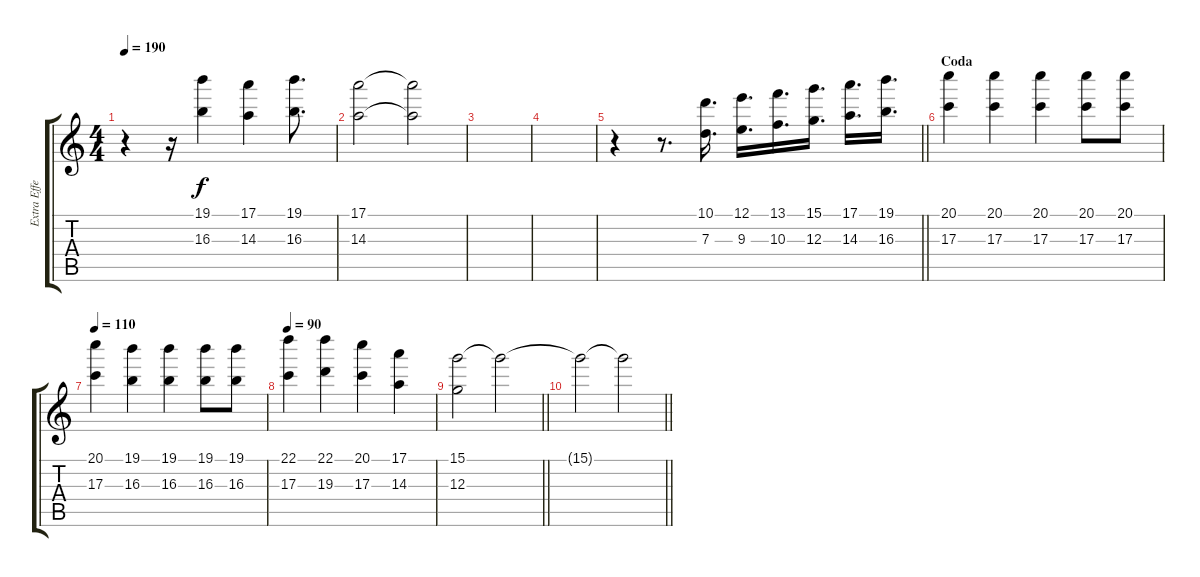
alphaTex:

\track ("Extra Effect" "Extra Effe") {instrument clavinet}
\staff {score tabs}
\tuning (E5 B4 G4 D4 A3 E3) {hide}
\ts (4 4)
\tempo 190
\clef g2
\ks c
r.4{dy f} r.16 (19.1 16.3).4 (17.1 14.3).4 (19.1 16.3).8{d} |
(17.1 14.3).2 (17.1{t} 14.3{t}).2 |
|
|
\barLineRight lightlight
r.4 r.8{d} (10.1 7.3).16{d} (12.1 9.3).16{d} (13.1 10.3).16{d} (15.1 12.3).16{d} (17.1 14.3).16{d} (19.1 16.3).16{d} |
\section ("" "Coda")
(20.1 17.3).4 (20.1 17.3).4 (20.1 17.3).4 (20.1 17.3).8 (20.1 17.3).8 |
\tempo 110
(20.1 17.3).4 (19.1 16.3).4 (19.1 16.3).4 (19.1 16.3).8 (19.1 16.3).8 |
\tempo 90
(22.1 17.3).4 (22.1 19.3).4 (20.1 17.3).4 (17.1 14.3).4 |
\barLineRight lightlight
(15.1 12.3).2 15.1{t}.2 |
\barLineRight lightlight
15.1{t}.2 15.1{t}.2
